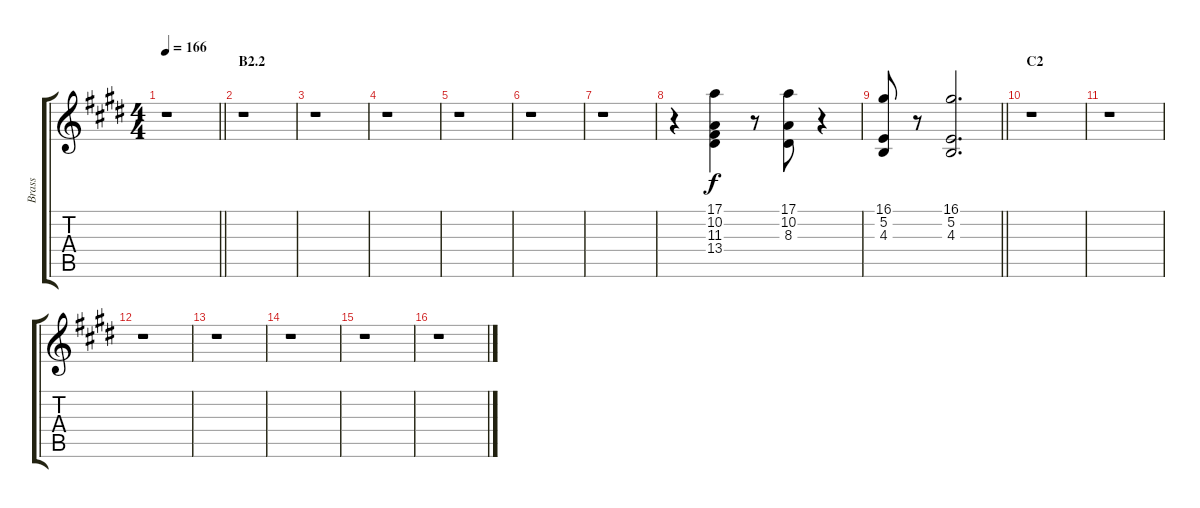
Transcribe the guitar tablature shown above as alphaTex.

\track ("Brass" "Brass") {instrument brasssection}
\staff {score tabs}
\tuning (E4 B3 G3 D3 A2 E2) {hide}
\ts (4 4)
\tempo 166
\clef g2
\barLineRight lightlight
\ks e
r.1{dy f} |
\section ("" "B2.2")
r.1 |
r.1 |
r.1 |
r.1 |
r.1 |
r.1 |
r.4 (17.1 10.2 11.3 13.4).4 r.8 (17.1 10.2 8.3).8 r.4 |
\barLineRight lightlight
(16.1 5.2 4.3).8 r.8 (16.1 5.2 4.3).2{d} |
\section ("" "C2")
r.1 |
r.1 |
r.1 |
r.1 |
r.1 |
r.1 |
r.1
